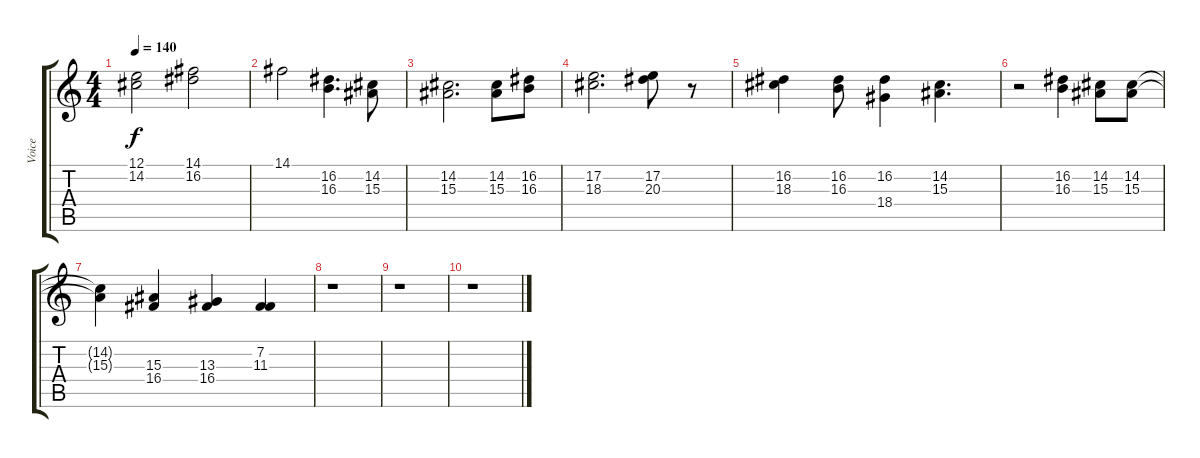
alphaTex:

\track ("Voice" "Voice") {instrument flute}
\staff {score tabs}
\tuning (E4 B3 G3 D3 A2 E2) {hide}
\ts (4 4)
\tempo 140
\clef g2
\ks c
(12.1 14.2).2{dy f} (14.1 16.2).2 |
14.1.2 (16.2 16.3).4{d} (14.2 15.3).8 |
(14.2 15.3).2{d} (14.2 15.3).8 (16.2 16.3).8 |
(17.2 18.3).2{d} (17.2 20.3).8 r.8 |
(16.2 18.3).4 (16.2 16.3).8 (16.2 18.4).4 (14.2 15.3).4{d} |
r.2 (16.2 16.3).4 (14.2 15.3).8 (14.2 15.3).8 |
(14.2{t} 15.3{t}).4 (15.3 16.4).4 (13.3 16.4).4 (7.2 11.3).4 |
r.1 |
r.1 |
r.1
